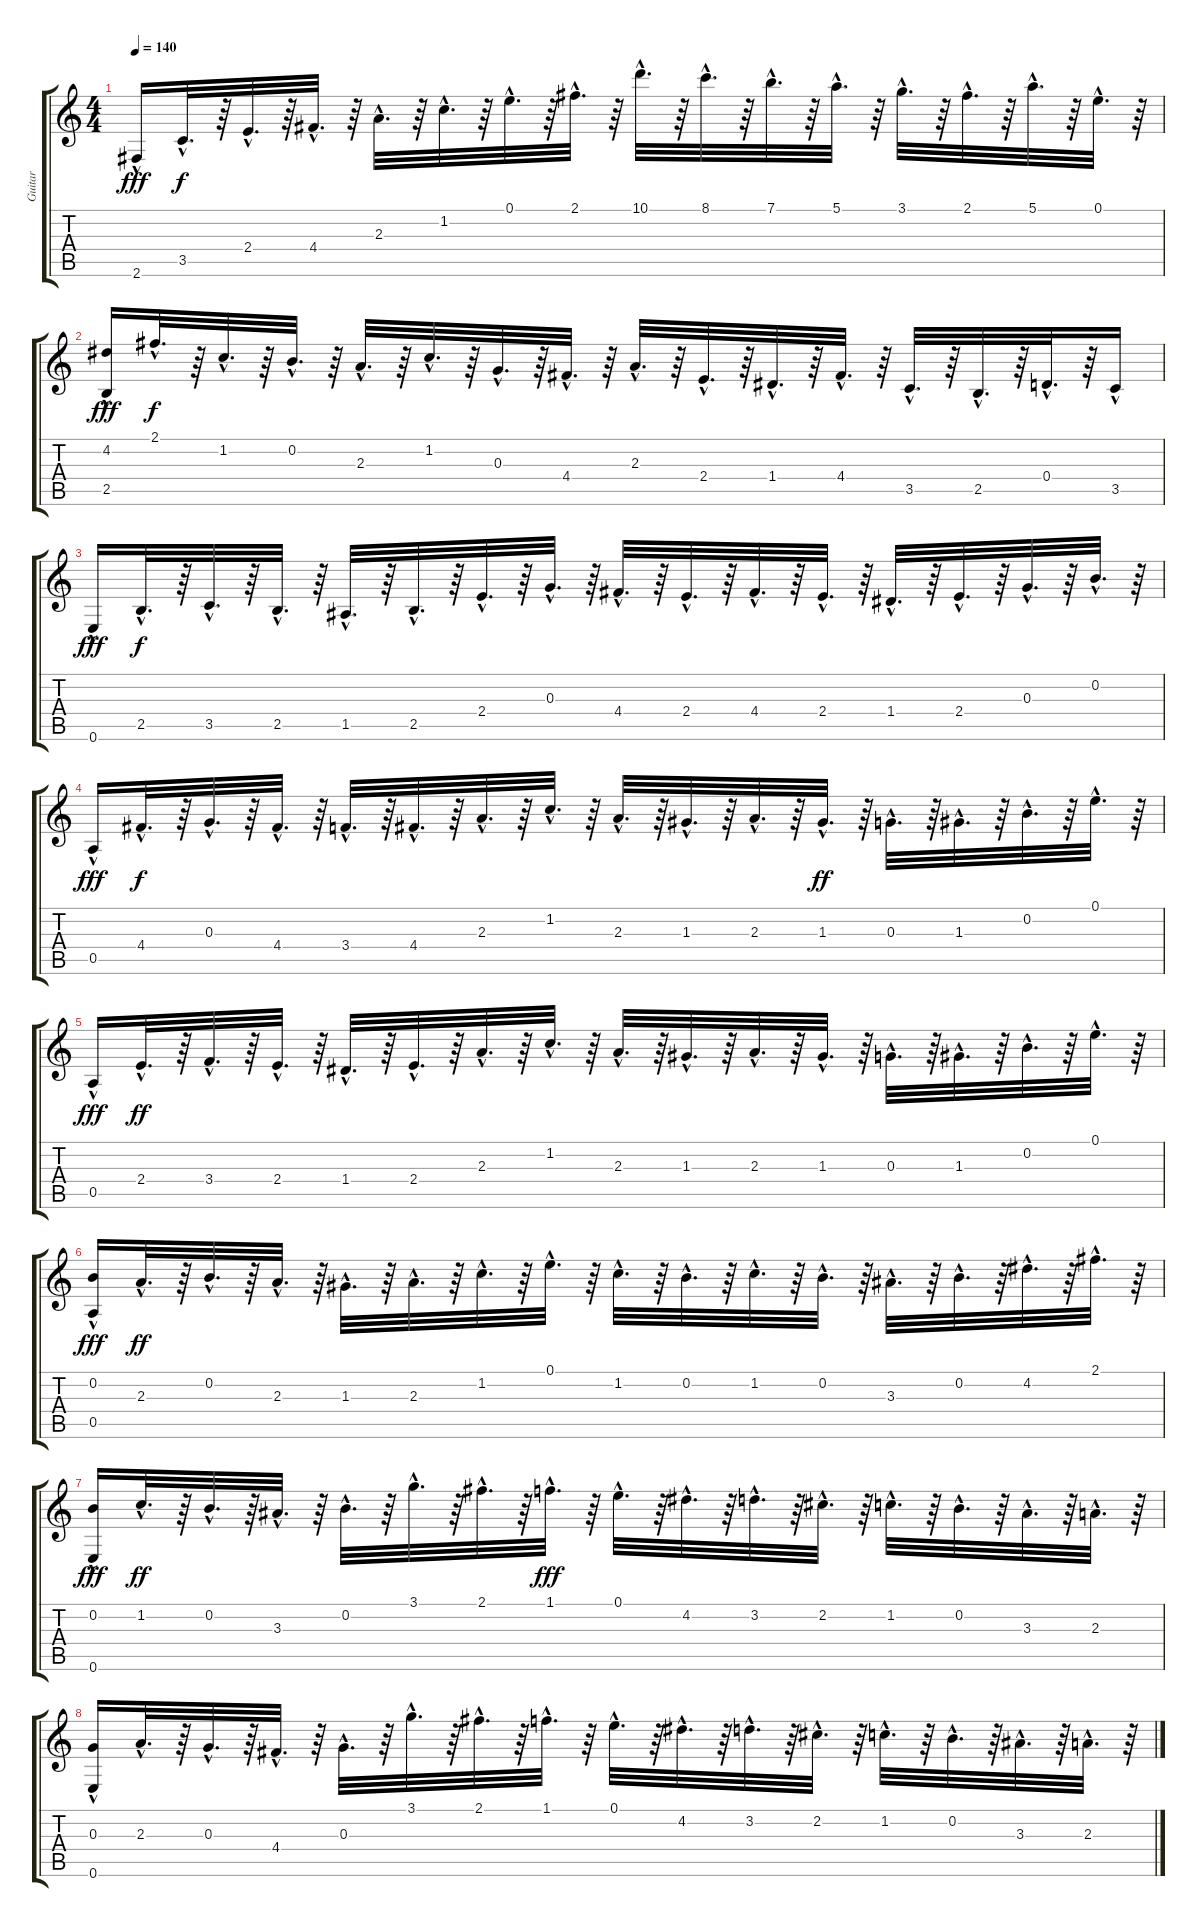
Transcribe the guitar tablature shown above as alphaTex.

\track ("Guitar" "Guitar") {instrument acousticguitarnylon}
\staff {score tabs}
\tuning (E4 B3 G3 D3 A2 E2) {hide}
\ts (4 4)
\tempo 140
\clef g2
\ks c
2.6{hac}.16{dy fff} 3.5{hac}.32{d dy f} r.64 2.4{hac}.32{d} r.64 4.4{hac}.32{d} r.64 2.3{hac}.32{d} r.64 1.2{hac}.32{d} r.64 0.1{hac}.32{d} r.64 2.1{hac}.32{d} r.64 10.1{hac}.32{d} r.64 8.1{hac}.32{d} r.64 7.1{hac}.32{d} r.64 5.1{hac}.32{d} r.64 3.1{hac}.32{d} r.64 2.1{hac}.32{d} r.64 5.1{hac}.32{d} r.64 0.1{hac}.32{d} r.64 |
(4.2{hac} 2.5{hac}).16{dy fff} 2.1{hac}.32{d dy f} r.64 1.2{hac}.32{d} r.64 0.2{hac}.32{d} r.64 2.3{hac}.32{d} r.64 1.2{hac}.32{d} r.64 0.3{hac}.32{d} r.64 4.4{hac}.32{d} r.64 2.3{hac}.32{d} r.64 2.4{hac}.32{d} r.64 1.4{hac}.32{d} r.64 4.4{hac}.32{d} r.64 3.5{hac}.32{d} r.64 2.5{hac}.32{d} r.64 0.4{hac}.32{d} r.64 3.5{hac}.16 |
0.6{hac}.16{dy fff} 2.5{hac}.32{d dy f} r.64 3.5{hac}.32{d} r.64 2.5{hac}.32{d} r.64 1.5{hac}.32{d} r.64 2.5{hac}.32{d} r.64 2.4{hac}.32{d} r.64 0.3{hac}.32{d} r.64 4.4{hac}.32{d} r.64 2.4{hac}.32{d} r.64 4.4{hac}.32{d} r.64 2.4{hac}.32{d} r.64 1.4{hac}.32{d} r.64 2.4{hac}.32{d} r.64 0.3{hac}.32{d} r.64 0.2{hac}.32{d} r.64 |
0.5{hac}.16{dy fff} 4.4{hac}.32{d dy f} r.64 0.3{hac}.32{d} r.64 4.4{hac}.32{d} r.64 3.4{hac}.32{d} r.64 4.4{hac}.32{d} r.64 2.3{hac}.32{d} r.64 1.2{hac}.32{d} r.64 2.3{hac}.32{d} r.64 1.3{hac}.32{d} r.64 2.3{hac}.32{d} r.64 1.3{hac}.32{d dy ff} r.64 0.3{hac}.32{d} r.64 1.3{hac}.32{d} r.64 0.2{hac}.32{d} r.64 0.1{hac}.32{d} r.64 |
0.5{hac}.16{dy fff} 2.4{hac}.32{d dy ff} r.64 3.4{hac}.32{d} r.64 2.4{hac}.32{d} r.64 1.4{hac}.32{d} r.64 2.4{hac}.32{d} r.64 2.3{hac}.32{d} r.64 1.2{hac}.32{d} r.64 2.3{hac}.32{d} r.64 1.3{hac}.32{d} r.64 2.3{hac}.32{d} r.64 1.3{hac}.32{d} r.64 0.3{hac}.32{d} r.64 1.3{hac}.32{d} r.64 0.2{hac}.32{d} r.64 0.1{hac}.32{d} r.64 |
(0.2{hac} 0.5{hac}).16{dy fff} 2.3{hac}.32{d dy ff} r.64 0.2{hac}.32{d} r.64 2.3{hac}.32{d} r.64 1.3{hac}.32{d} r.64 2.3{hac}.32{d} r.64 1.2{hac}.32{d} r.64 0.1{hac}.32{d} r.64 1.2{hac}.32{d} r.64 0.2{hac}.32{d} r.64 1.2{hac}.32{d} r.64 0.2{hac}.32{d} r.64 3.3{hac}.32{d} r.64 0.2{hac}.32{d} r.64 4.2{hac}.32{d} r.64 2.1{hac}.32{d} r.64 |
(0.2{hac} 0.6{hac}).16{dy fff} 1.2{hac}.32{d dy ff} r.64 0.2{hac}.32{d} r.64 3.3{hac}.32{d} r.64 0.2{hac}.32{d} r.64 3.1{hac}.32{d} r.64 2.1{hac}.32{d} r.64 1.1{hac}.32{d dy fff} r.64 0.1{hac}.32{d} r.64 4.2{hac}.32{d} r.64 3.2{hac}.32{d} r.64 2.2{hac}.32{d} r.64 1.2{hac}.32{d} r.64 0.2{hac}.32{d} r.64 3.3{hac}.32{d} r.64 2.3{hac}.32{d} r.64 |
(0.3{hac} 0.6{hac}).16 2.3{hac}.32{d} r.64 0.3{hac}.32{d} r.64 4.4{hac}.32{d} r.64 0.3{hac}.32{d} r.64 3.1{hac}.32{d} r.64 2.1{hac}.32{d} r.64 1.1{hac}.32{d} r.64 0.1{hac}.32{d} r.64 4.2{hac}.32{d} r.64 3.2{hac}.32{d} r.64 2.2{hac}.32{d} r.64 1.2{hac}.32{d} r.64 0.2{hac}.32{d} r.64 3.3{hac}.32{d} r.64 2.3{hac}.32{d} r.64
